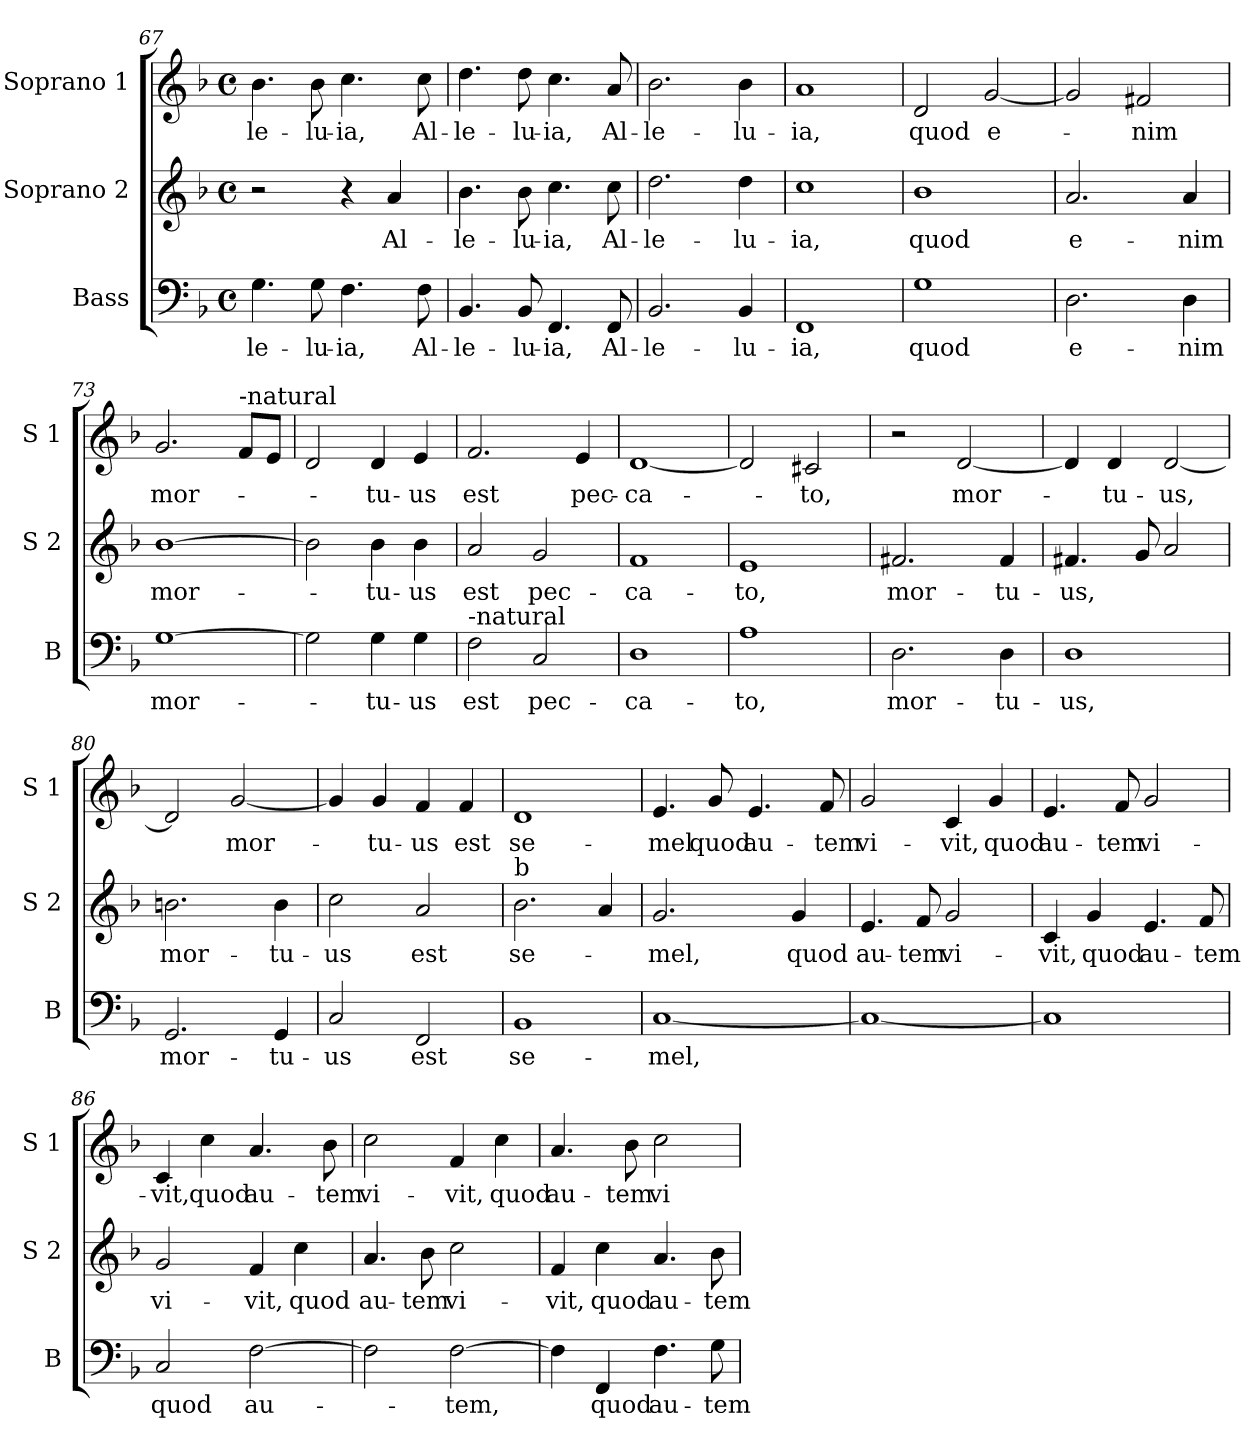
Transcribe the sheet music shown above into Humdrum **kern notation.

**kern	**text	**kern	**text	**kern	**text
*part3	*part3	*part2	*part2	*part1	*part1
*staff3	*staff3	*staff2	*staff2	*staff1	*staff1
*I"Bass	*	*I"Soprano 2	*	*I"Soprano 1	*
*I'B	*	*I'S 2	*	*I'S 1	*
*clefF4	*	*clefG2	*	*clefG2	*
*k[b-]	*	*k[b-]	*	*k[b-]	*
*F:	*	*F:	*	*F:	*
*M4/4	*	*M4/4	*	*M4/4	*
*met(c)	*	*met(c)	*	*met(c)	*
=67	=67	=67	=67	=67	=67
!	!LO:LY:b	!	!	!	!LO:LY:b
4.G\	-le-	2r	.	4.b-\	-le-
!	!LO:LY:b	!	!	!	!LO:LY:b
8G\	-lu-	.	.	8b-\	-lu-
!	!LO:LY:b	!	!	!	!LO:LY:b
4.F\	-ia,	4r	.	4.cc\	-ia,
!	!	!	!LO:LY:b	!	!
.	.	4a/	Al-	.	.
!	!LO:LY:b	!	!	!	!LO:LY:b
8F\	Al-	.	.	8cc\	Al-
=68	=68	=68	=68	=68	=68
!	!LO:LY:b	!	!LO:LY:b	!	!LO:LY:b
4.BB-/	-le-	4.b-\	-le-	4.dd\	-le-
!	!LO:LY:b	!	!LO:LY:b	!	!LO:LY:b
8BB-/	-lu-	8b-\	-lu-	8dd\	-lu-
!	!LO:LY:b	!	!LO:LY:b	!	!LO:LY:b
4.FF/	-ia,	4.cc\	-ia,	4.cc\	-ia,
!	!LO:LY:b	!	!LO:LY:b	!	!LO:LY:b
8FF/	Al-	8cc\	Al-	8a/	Al-
=69	=69	=69	=69	=69	=69
!	!LO:LY:b	!	!LO:LY:b	!	!LO:LY:b
2.BB-/	-le-	2.dd\	-le-	2.b-\	-le-
!	!LO:LY:b	!	!LO:LY:b	!	!LO:LY:b
4BB-/	-lu-	4dd\	-lu-	4b-\	-lu-
=70	=70	=70	=70	=70	=70
!	!LO:LY:b	!	!LO:LY:b	!	!LO:LY:b
1FF	-ia,	1cc	-ia,	1a	-ia,
=71	=71	=71	=71	=71	=71
!	!LO:LY:b	!	!LO:LY:b	!	!LO:LY:b
1G	quod	1b-	quod	2d/	quod
!	!	!	!	!	!LO:LY:b
.	.	.	.	[2g/	e-
!!LO:LB:g=z
=72	=72	=72	=72	=72	=72
!	!LO:LY:b	!	!LO:LY:b	!	!
2.D\	e-	2.a/	e-	2g/]	.
!	!	!	!	!	!LO:LY:b
.	.	.	.	2f#X/	-nim
!	!LO:LY:b	!	!LO:LY:b	!	!
4D\	-nim	4a/	-nim	.	.
=73	=73	=73	=73	=73	=73
!	!LO:LY:b	!	!LO:LY:b	!	!LO:LY:b
[1G	mor-	[1b-	mor-	2.g/	mor-
!	!	!	!	!LO:TX:a:t=-natural	!
.	.	.	.	8f/L	.
.	.	.	.	8e/J	.
=74	=74	=74	=74	=74	=74
2G\]	.	2b-\]	.	2d/	.
!	!LO:LY:b	!	!LO:LY:b	!	!LO:LY:b
4G\	-tu-	4b-\	-tu-	4d/	-tu-
!	!LO:LY:b	!	!LO:LY:b	!	!LO:LY:b
4G\	-us	4b-\	-us	4e/	-us
=75	=75	=75	=75	=75	=75
!LO:TX:a:t=-natural	!	!	!	!	!
!	!LO:LY:b	!	!LO:LY:b	!	!LO:LY:b
2F\	est	2a/	est	2.f/	est
!	!LO:LY:b	!	!LO:LY:b	!	!
2C/	pec-	2g/	pec-	.	.
!	!	!	!	!	!LO:LY:b
.	.	.	.	4e/	pec-
=76	=76	=76	=76	=76	=76
!	!LO:LY:b	!	!LO:LY:b	!	!LO:LY:b
1D	-ca-	1f	-ca-	[1d	-ca-
=77	=77	=77	=77	=77	=77
!	!LO:LY:b	!	!LO:LY:b	!	!
1A	-to,	1e	-to,	2d/]	.
!	!	!	!	!	!LO:LY:b
.	.	.	.	2c#X/	-to,
!!LO:LB:g=z
=78	=78	=78	=78	=78	=78
!	!LO:LY:b	!	!LO:LY:b	!	!
2.D\	mor-	2.f#X/	mor-	2r	.
!	!	!	!	!	!LO:LY:b
.	.	.	.	[2d/	mor-
!	!LO:LY:b	!	!LO:LY:b	!	!
4D\	-tu-	4f#/	-tu-	.	.
=79	=79	=79	=79	=79	=79
!	!LO:LY:b	!	!LO:LY:b	!	!
1D	-us,	4.f#X/	-us,	4d/]	.
!	!	!	!	!	!LO:LY:b
.	.	.	.	4d/	-tu-
.	.	8g/	.	.	.
!	!	!	!	!	!LO:LY:b
.	.	2a/	.	[2d/	-us,
=80	=80	=80	=80	=80	=80
!	!LO:LY:b	!	!LO:LY:b	!	!
2.GG/	mor-	2.bn\	mor-	2d/]	.
!	!	!	!	!	!LO:LY:b
.	.	.	.	[2g/	mor-
!	!LO:LY:b	!	!LO:LY:b	!	!
4GG/	-tu-	4b\	-tu-	.	.
=81	=81	=81	=81	=81	=81
!	!LO:LY:b	!	!LO:LY:b	!	!
2C/	-us	2cc\	-us	4g/]	.
!	!	!	!	!	!LO:LY:b
.	.	.	.	4g/	-tu-
!	!LO:LY:b	!	!LO:LY:b	!	!LO:LY:b
2FF/	est	2a/	est	4f/	-us
!	!	!	!	!	!LO:LY:b
.	.	.	.	4f/	est
=82	=82	=82	=82	=82	=82
!	!	!LO:TX:a:t=b	!	!	!
!	!LO:LY:b	!	!LO:LY:b	!	!LO:LY:b
1BB-	se-	2.b-\	se-	1d	se-
.	.	4a/	.	.	.
=83	=83	=83	=83	=83	=83
!	!LO:LY:b	!	!LO:LY:b	!	!LO:LY:b
[1C	-mel,	2.g/	-mel,	4.e/	-mel
!	!	!	!	!	!LO:LY:b
.	.	.	.	8g/	quod
!	!	!	!	!	!LO:LY:b
.	.	.	.	4.e/	au-
!	!	!	!LO:LY:b	!	!
.	.	4g/	quod	.	.
!	!	!	!	!	!LO:LY:b
.	.	.	.	8f/	-tem
!!LO:LB:g=z
=84	=84	=84	=84	=84	=84
!	!	!	!LO:LY:b	!	!LO:LY:b
1C_	.	4.e/	au-	2g/	vi-
!	!	!	!LO:LY:b	!	!
.	.	8f/	-tem	.	.
!	!	!	!LO:LY:b	!	!LO:LY:b
.	.	2g/	vi-	4c/	-vit,
!	!	!	!	!	!LO:LY:b
.	.	.	.	4g/	quod
=85	=85	=85	=85	=85	=85
!	!	!	!LO:LY:b	!	!LO:LY:b
1C]	.	4c/	-vit,	4.e/	au-
!	!	!	!LO:LY:b	!	!
.	.	4g/	quod	.	.
!	!	!	!	!	!LO:LY:b
.	.	.	.	8f/	-tem
!	!	!	!LO:LY:b	!	!LO:LY:b
.	.	4.e/	au-	2g/	vi-
!	!	!	!LO:LY:b	!	!
.	.	8f/	-tem	.	.
=86	=86	=86	=86	=86	=86
!	!LO:LY:b	!	!LO:LY:b	!	!LO:LY:b
2C/	quod	2g/	vi-	4c/	-vit,
!	!	!	!	!	!LO:LY:b
.	.	.	.	4cc\	quod
!	!LO:LY:b	!	!LO:LY:b	!	!LO:LY:b
[2F\	au-	4f/	-vit,	4.a/	au-
!	!	!	!LO:LY:b	!	!
.	.	4cc\	quod	.	.
!	!	!	!	!	!LO:LY:b
.	.	.	.	8b-\	-tem
=87	=87	=87	=87	=87	=87
!	!	!	!LO:LY:b	!	!LO:LY:b
2F\]	.	4.a/	au-	2cc\	vi-
!	!	!	!LO:LY:b	!	!
.	.	8b-\	-tem	.	.
!	!LO:LY:b	!	!LO:LY:b	!	!LO:LY:b
[2F\	-tem,	2cc\	vi-	4f/	-vit,
!	!	!	!	!	!LO:LY:b
.	.	.	.	4cc\	quod
=88	=88	=88	=88	=88	=88
!	!	!	!LO:LY:b	!	!LO:LY:b
4F\]	.	4f/	-vit,	4.a/	au-
!	!LO:LY:b	!	!LO:LY:b	!	!
4FF/	quod	4cc\	quod	.	.
!	!	!	!	!	!LO:LY:b
.	.	.	.	8b-\	-tem
!	!LO:LY:b	!	!LO:LY:b	!	!LO:LY:b
4.F\	au-	4.a/	au-	2cc\	vi-
!	!LO:LY:b	!	!LO:LY:b	!	!
8G\	-tem	8b-\	-tem	.	.
=	=	=	=	=	=
*-	*-	*-	*-	*-	*-
